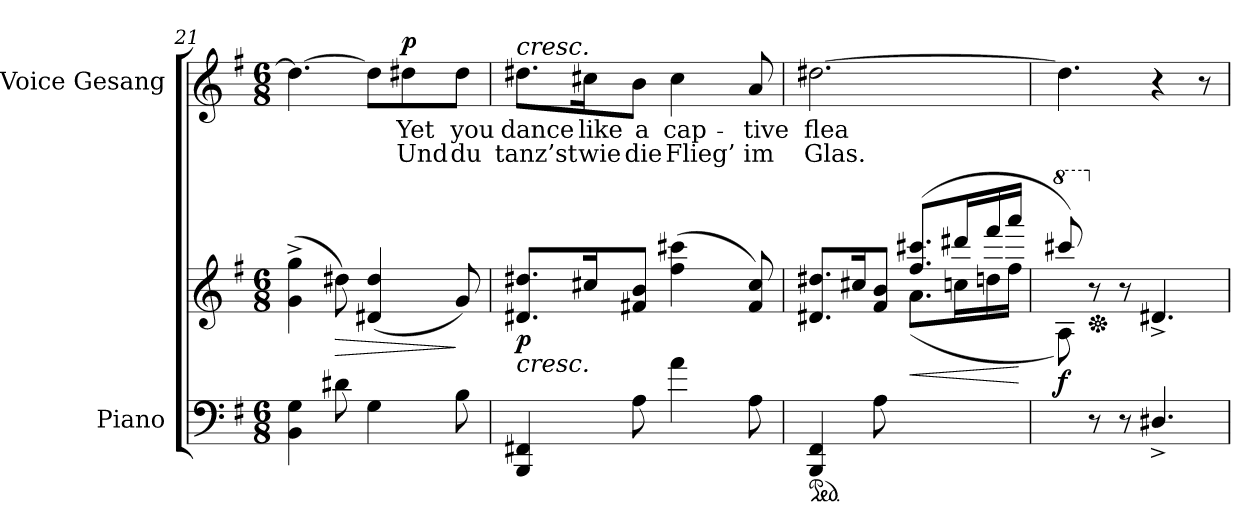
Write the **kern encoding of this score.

**kern	**kern	**dynam	**kern	**text	**text	**dynam
*part2	*part2	*part2	*part1	*part1	*part1	*part1
*staff3	*staff2	*staff2/3	*staff1	*staff1	*staff1	*staff1
*I"Piano	*	*	*I"Voice Gesang	*	*	*
*I'Pno	*	*	*	*	*	*
*clefF4	*clefG2	*	*clefG2	*	*	*
*k[f#]	*k[f#]	*	*k[f#]	*	*	*
*M6/8	*M6/8	*	*M6/8	*	*	*
=21	=21	=21	=21	=21	=21	=21
4BB\ 4G\	(4g\^ 4gg\^	.	4.dd#\_	.	.	.
!	!	!LO:HP:b	!	!	!	!
8d#X\	8dd#X\)	>	.	.	.	.
4G\	(>4d#X/ 4dd#/	.	8dd#\L]	.	.	.
!	!	!	!	!	!	!LO:DY:a
.	.	.	8dd#X\	Yet	Und	p
8B\	8g/)	]	8dd#\J	you	du	.
=22	=22	=22	=22	=22	=22	=22
!	!	!	!LO:TX:a:i:t=cresc.	!	!	!
!	!LO:TX:b:i:t=cresc.	!	!	!	!	!
!	!	!LO:DY:b	!	!	!	!
4BBB/ 4FF#X/	8.d#X/ 8.dd#X/L	p	8.dd#X\L	dance	tanz’st	.
.	16cc#X/K	.	16cc#X\K	like	wie	.
8A\	8f#X/ 8b/J	.	8b\J	a	die	.
4a\	(4ff#\ 4ccc#X\	.	4cc#\	cap-	Flieg’	.
8A\	8f#/ 8cc#/)	.	8a/	-tive	im	.
=23	=23	=23	=23	=23	=23	=23
*ped	*	*	*	*	*	*
*	*^	*	*	*	*	*
4BBB/ 4FF#/	8.d#X/ 8.dd#X/L	4.ryy	.	[2.dd#X\	flea	Glas.	.
.	16cc#X/K	.	.	.	.	.	.
8A\	8f#/ 8b/J	.	.	.	.	.	.
!	!	!	!LO:HP:b	!	!	!	!
4.ryy	(>8.ff#/ 8.ccc#X/L	(<8.a\L	<	.	.	.	.
.	16ddd#X/L	16ccn\L	.	.	.	.	.
.	16fff#/	16ddn\	.	.	.	.	.
.	16aaa/JJ	16ff#\JJ	.	.	.	.	.
*	*v	*v	*	*	*	*	*
.	.	[	.	.	.	.
=24	=24	=24	=24	=24	=24	=24
*	*8va	*	*	*	*	*
*	*^	*	*	*	*	*
!	!	!	!LO:DY:a=2	!	!	!	!
8ryy	8cccc#X/)	8a\)	f	4.dd#\]	.	.	.
*	*Xped	*	*	*	*	*	*
*	*X8va	*	*	*	*	*	*
8r	8r	2ryy	.	.	.	.	.
8r	8r	.	.	.	.	.	.
4.D#X^/	4.d#X^>/	.	.	4r	.	.	.
.	.	8ryy	.	8r	.	.	.
*	*v	*v	*	*	*	*	*
=	=	=	=	=	=	=
*-	*-	*-	*-	*-	*-	*-
